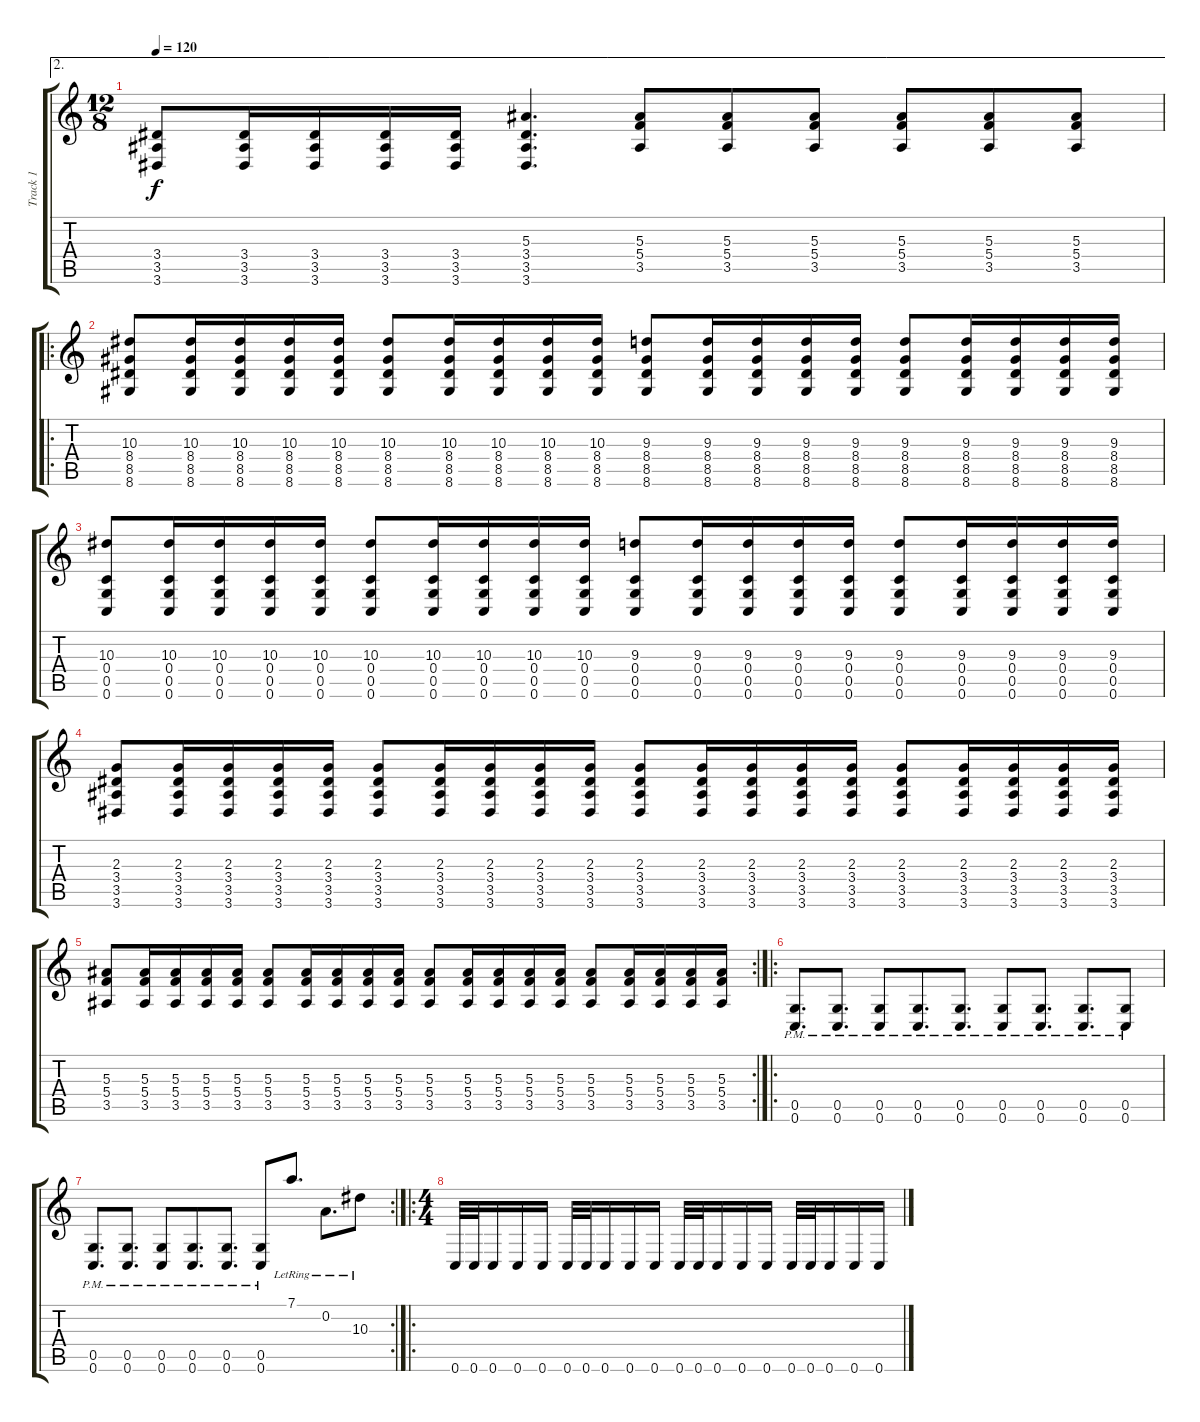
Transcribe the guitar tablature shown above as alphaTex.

\track ("Track 1" "Track 1") {instrument distortionguitar}
\staff {score tabs}
\tuning (D4 A3 F3 C3 G2 C2) {hide}
\ae 2
\ts (12 8)
\tempo 120
\clef g2
\ks c
(3.4 3.5 3.6).8{dy f} (3.4 3.5 3.6).16 (3.4 3.5 3.6).16 (3.4 3.5 3.6).16 (3.4 3.5 3.6).16 (5.3 3.4 3.5 3.6).4{d} (5.3 5.4 3.5).8 (5.3 5.4 3.5).8 (5.3 5.4 3.5).8 (5.3 5.4 3.5).8 (5.3 5.4 3.5).8 (5.3 5.4 3.5).8 |
\ro
(10.3 8.4 8.5 8.6).8 (10.3 8.4 8.5 8.6).16 (10.3 8.4 8.5 8.6).16 (10.3 8.4 8.5 8.6).16 (10.3 8.4 8.5 8.6).16 (10.3 8.4 8.5 8.6).8 (10.3 8.4 8.5 8.6).16 (10.3 8.4 8.5 8.6).16 (10.3 8.4 8.5 8.6).16 (10.3 8.4 8.5 8.6).16 (9.3 8.4 8.5 8.6).8 (9.3 8.4 8.5 8.6).16 (9.3 8.4 8.5 8.6).16 (9.3 8.4 8.5 8.6).16 (9.3 8.4 8.5 8.6).16 (9.3 8.4 8.5 8.6).8 (9.3 8.4 8.5 8.6).16 (9.3 8.4 8.5 8.6).16 (9.3 8.4 8.5 8.6).16 (9.3 8.4 8.5 8.6).16 |
(10.3 0.4 0.5 0.6).8 (10.3 0.4 0.5 0.6).16 (10.3 0.4 0.5 0.6).16 (10.3 0.4 0.5 0.6).16 (10.3 0.4 0.5 0.6).16 (10.3 0.4 0.5 0.6).8 (10.3 0.4 0.5 0.6).16 (10.3 0.4 0.5 0.6).16 (10.3 0.4 0.5 0.6).16 (10.3 0.4 0.5 0.6).16 (9.3 0.4 0.5 0.6).8 (9.3 0.4 0.5 0.6).16 (9.3 0.4 0.5 0.6).16 (9.3 0.4 0.5 0.6).16 (9.3 0.4 0.5 0.6).16 (9.3 0.4 0.5 0.6).8 (9.3 0.4 0.5 0.6).16 (9.3 0.4 0.5 0.6).16 (9.3 0.4 0.5 0.6).16 (9.3 0.4 0.5 0.6).16 |
(2.3 3.4 3.5 3.6).8 (2.3 3.4 3.5 3.6).16 (2.3 3.4 3.5 3.6).16 (2.3 3.4 3.5 3.6).16 (2.3 3.4 3.5 3.6).16 (2.3 3.4 3.5 3.6).8 (2.3 3.4 3.5 3.6).16 (2.3 3.4 3.5 3.6).16 (2.3 3.4 3.5 3.6).16 (2.3 3.4 3.5 3.6).16 (2.3 3.4 3.5 3.6).8 (2.3 3.4 3.5 3.6).16 (2.3 3.4 3.5 3.6).16 (2.3 3.4 3.5 3.6).16 (2.3 3.4 3.5 3.6).16 (2.3 3.4 3.5 3.6).8 (2.3 3.4 3.5 3.6).16 (2.3 3.4 3.5 3.6).16 (2.3 3.4 3.5 3.6).16 (2.3 3.4 3.5 3.6).16 |
\rc 2
(5.3 5.4 3.5).8 (5.3 5.4 3.5).16 (5.3 5.4 3.5).16 (5.3 5.4 3.5).16 (5.3 5.4 3.5).16 (5.3 5.4 3.5).8 (5.3 5.4 3.5).16 (5.3 5.4 3.5).16 (5.3 5.4 3.5).16 (5.3 5.4 3.5).16 (5.3 5.4 3.5).8 (5.3 5.4 3.5).16 (5.3 5.4 3.5).16 (5.3 5.4 3.5).16 (5.3 5.4 3.5).16 (5.3 5.4 3.5).8 (5.3 5.4 3.5).16 (5.3 5.4 3.5).16 (5.3 5.4 3.5).16 (5.3 5.4 3.5).16 |
\ro
(0.5{pm} 0.6{pm}).8{d} (0.5{pm} 0.6{pm}).8{d} (0.5{pm} 0.6{pm}).8 (0.5{pm} 0.6{pm}).8{d} (0.5{pm} 0.6{pm}).8{d} (0.5{pm} 0.6{pm}).8 (0.5{pm} 0.6{pm}).8{d} (0.5{pm} 0.6{pm}).8{d} (0.5{pm} 0.6{pm}).8 |
\rc 2
(0.5{pm} 0.6{pm}).8{d} (0.5{pm} 0.6{pm}).8{d} (0.5{pm} 0.6{pm}).8 (0.5{pm} 0.6{pm}).8{d} (0.5{pm} 0.6{pm}).8{d} (0.5{pm} 0.6{pm}).8 7.1{lr}.8{d} 0.2{lr}.8{d} 10.3{lr}.8 |
\ro
\ts (4 4)
0.6.32 0.6.32 0.6.16 0.6.16 0.6.16 0.6.32 0.6.32 0.6.16 0.6.16 0.6.16 0.6.32 0.6.32 0.6.16 0.6.16 0.6.16 0.6.32 0.6.32 0.6.16 0.6.16 0.6.16
